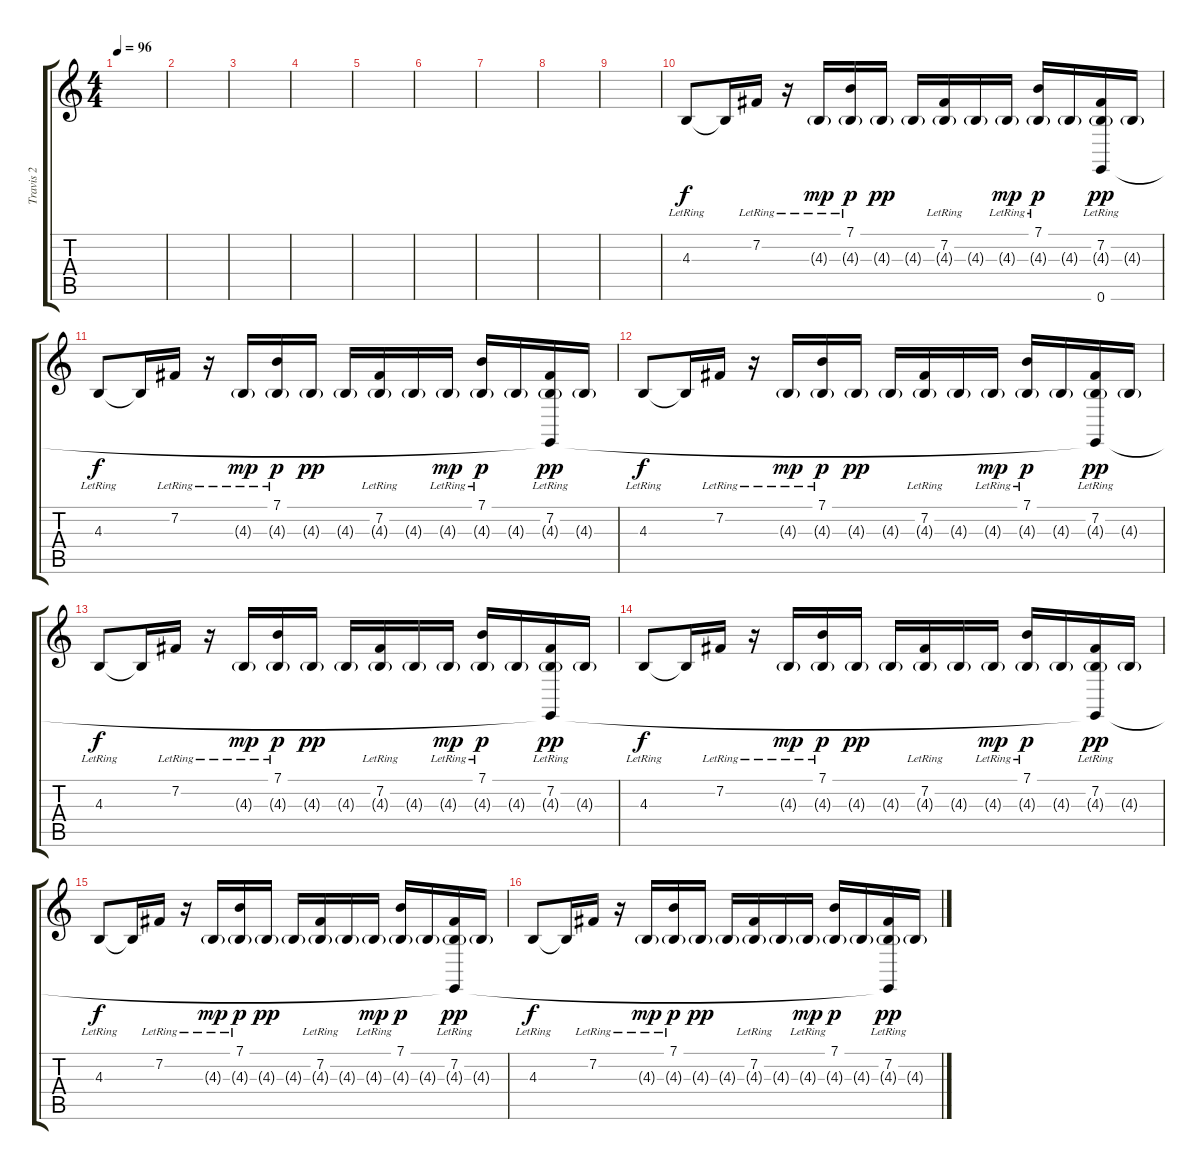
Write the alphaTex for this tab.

\track ("Travis 2" "Travis 2") {instrument acousticgrandpiano}
\staff {score tabs}
\tuning (E4 B3 G3 D3 A2 E2) {hide}
\ts (4 4)
\tempo 96
\clef g2
\ks c
|
|
|
|
|
|
|
|
|
4.3{lr}.8 4.3{t}.16 7.2{lr}.16 r.16 4.3{g lr}.16{dy mp} (7.1{lr} 4.3{g}).16{dy p} 4.3{g}.16{dy pp} 4.3{g}.16 (7.2{lr} 4.3{g}).16 4.3{g}.16 4.3{g lr}.16{dy mp} (7.1{lr} 4.3{g}).16{dy p} 4.3{g}.16 (7.2{lr} 4.3{g} 0.6).16{dy pp} 4.3{g}.16 |
4.3{lr}.8{dy f} 4.3{t}.16 7.2{lr}.16 r.16 4.3{g lr}.16{dy mp} (7.1{lr} 4.3{g}).16{dy p} 4.3{g}.16{dy pp} 4.3{g}.16 (7.2{lr} 4.3{g}).16 4.3{g}.16 4.3{g lr}.16{dy mp} (7.1{lr} 4.3{g}).16{dy p} 4.3{g}.16 (7.2{lr} 4.3{g} 0.6{t}).16{dy pp} 4.3{g}.16 |
4.3{lr}.8{dy f} 4.3{t}.16 7.2{lr}.16 r.16 4.3{g lr}.16{dy mp} (7.1{lr} 4.3{g}).16{dy p} 4.3{g}.16{dy pp} 4.3{g}.16 (7.2{lr} 4.3{g}).16 4.3{g}.16 4.3{g lr}.16{dy mp} (7.1{lr} 4.3{g}).16{dy p} 4.3{g}.16 (7.2{lr} 4.3{g} 0.6{t}).16{dy pp} 4.3{g}.16 |
4.3{lr}.8{dy f} 4.3{t}.16 7.2{lr}.16 r.16 4.3{g lr}.16{dy mp} (7.1{lr} 4.3{g}).16{dy p} 4.3{g}.16{dy pp} 4.3{g}.16 (7.2{lr} 4.3{g}).16 4.3{g}.16 4.3{g lr}.16{dy mp} (7.1{lr} 4.3{g}).16{dy p} 4.3{g}.16 (7.2{lr} 4.3{g} 0.6{t}).16{dy pp} 4.3{g}.16 |
4.3{lr}.8{dy f} 4.3{t}.16 7.2{lr}.16 r.16 4.3{g lr}.16{dy mp} (7.1{lr} 4.3{g}).16{dy p} 4.3{g}.16{dy pp} 4.3{g}.16 (7.2{lr} 4.3{g}).16 4.3{g}.16 4.3{g lr}.16{dy mp} (7.1{lr} 4.3{g}).16{dy p} 4.3{g}.16 (7.2{lr} 4.3{g} 0.6{t}).16{dy pp} 4.3{g}.16 |
4.3{lr}.8{dy f} 4.3{t}.16 7.2{lr}.16 r.16 4.3{g lr}.16{dy mp} (7.1{lr} 4.3{g}).16{dy p} 4.3{g}.16{dy pp} 4.3{g}.16 (7.2{lr} 4.3{g}).16 4.3{g}.16 4.3{g lr}.16{dy mp} (7.1{lr} 4.3{g}).16{dy p} 4.3{g}.16 (7.2{lr} 4.3{g} 0.6{t}).16{dy pp} 4.3{g}.16 |
4.3{lr}.8{dy f} 4.3{t}.16 7.2{lr}.16 r.16 4.3{g lr}.16{dy mp} (7.1{lr} 4.3{g}).16{dy p} 4.3{g}.16{dy pp} 4.3{g}.16 (7.2{lr} 4.3{g}).16 4.3{g}.16 4.3{g lr}.16{dy mp} (7.1{lr} 4.3{g}).16{dy p} 4.3{g}.16 (7.2{lr} 4.3{g} 0.6{t}).16{dy pp} 4.3{g}.16
